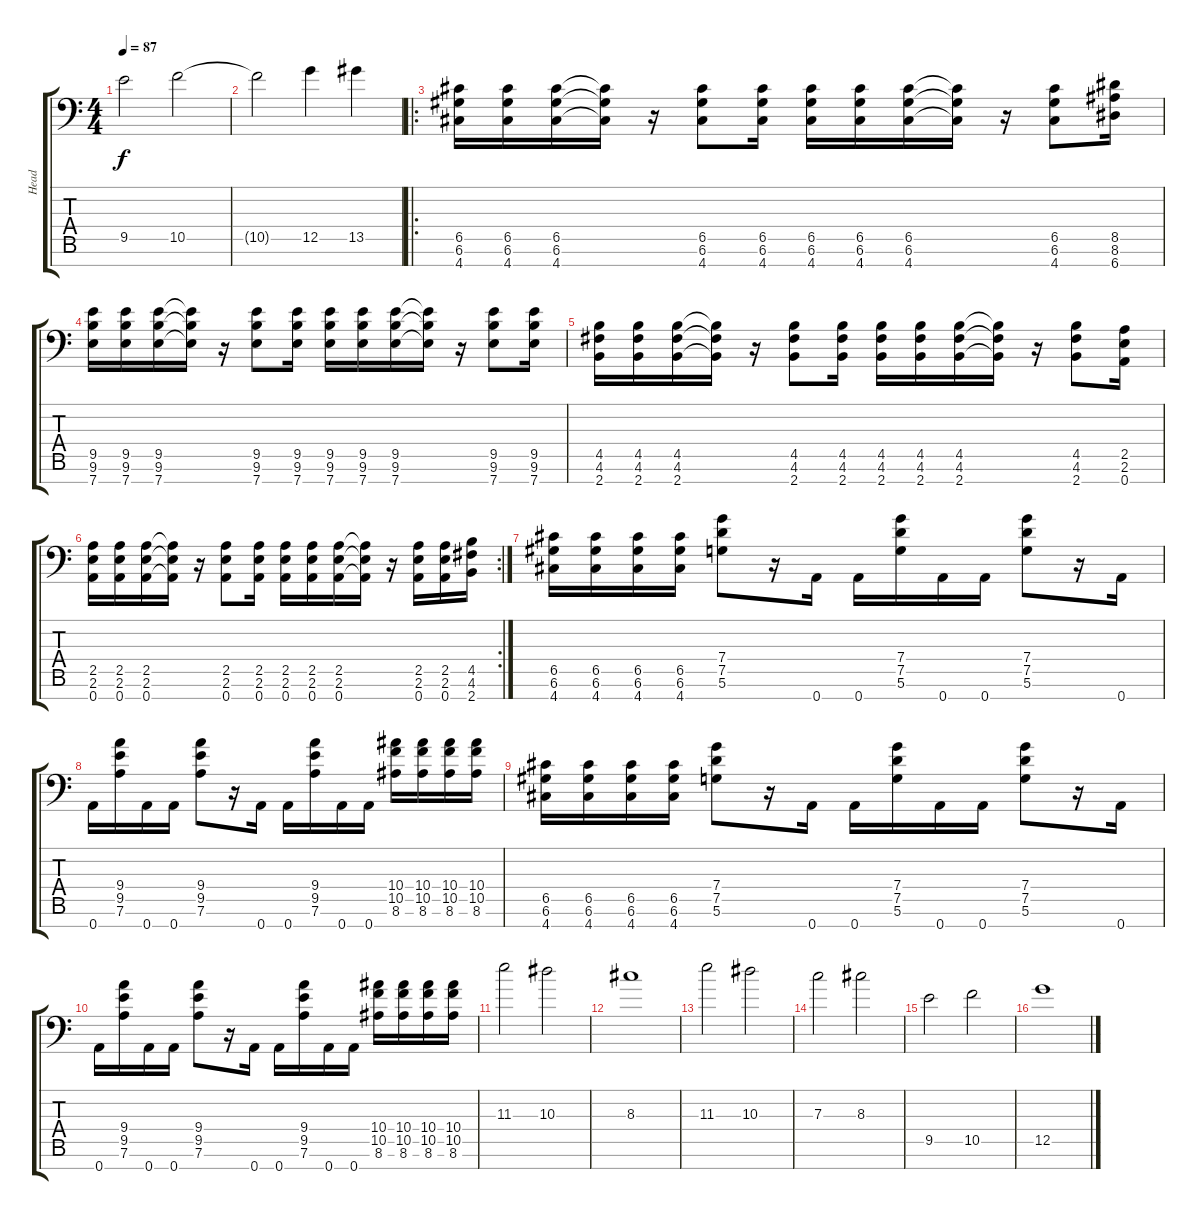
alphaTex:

\track ("Head" "Head") {instrument distortionguitar}
\staff {score tabs}
\tuning (D4 A3 F3 C3 G2 D2 A1) {hide}
\ts (4 4)
\tempo 87
\clef f4
\ks c
9.5.2{dy f} 10.5.2 |
10.5{t}.2 12.5.4 13.5.4 |
\ro
(6.5 6.6 4.7).16 (6.5 6.6 4.7).16 (6.5 6.6 4.7).16 (6.5{t} 6.6{t} 4.7{t}).16 r.16 (6.5 6.6 4.7).8 (6.5 6.6 4.7).16 (6.5 6.6 4.7).16 (6.5 6.6 4.7).16 (6.5 6.6 4.7).16 (6.5{t} 6.6{t} 4.7{t}).16 r.16 (6.5 6.6 4.7).8 (8.5 8.6 6.7).16 |
(9.5 9.6 7.7).16 (9.5 9.6 7.7).16 (9.5 9.6 7.7).16 (9.5{t} 9.6{t} 7.7{t}).16 r.16 (9.5 9.6 7.7).8 (9.5 9.6 7.7).16 (9.5 9.6 7.7).16 (9.5 9.6 7.7).16 (9.5 9.6 7.7).16 (9.5{t} 9.6{t} 7.7{t}).16 r.16 (9.5 9.6 7.7).8 (9.5 9.6 7.7).16 |
(4.5 4.6 2.7).16 (4.5 4.6 2.7).16 (4.5 4.6 2.7).16 (4.5{t} 4.6{t} 2.7{t}).16 r.16 (4.5 4.6 2.7).8 (4.5 4.6 2.7).16 (4.5 4.6 2.7).16 (4.5 4.6 2.7).16 (4.5 4.6 2.7).16 (4.5{t} 4.6{t} 2.7{t}).16 r.16 (4.5 4.6 2.7).8 (2.5 2.6 0.7).16 |
\rc 2
(2.5 2.6 0.7).16 (2.5 2.6 0.7).16 (2.5 2.6 0.7).16 (2.5{t} 2.6{t} 0.7{t}).16 r.16 (2.5 2.6 0.7).8 (2.5 2.6 0.7).16 (2.5 2.6 0.7).16 (2.5 2.6 0.7).16 (2.5 2.6 0.7).16 (2.5{t} 2.6{t} 0.7{t}).16 r.16 (2.5 2.6 0.7).16 (2.5 2.6 0.7).16 (4.5 4.6 2.7).16 |
(6.5 6.6 4.7).16{volume 13 instrument distortionguitar} (6.5 6.6 4.7).16 (6.5 6.6 4.7).16 (6.5 6.6 4.7).16 (7.4 7.5 5.6).8 r.16 0.7.16 0.7.16 (7.4 7.5 5.6).16 0.7.16 0.7.16 (7.4 7.5 5.6).8 r.16 0.7.16 |
0.7.16 (9.4 9.5 7.6).16 0.7.16 0.7.16 (9.4 9.5 7.6).8 r.16 0.7.16 0.7.16 (9.4 9.5 7.6).16 0.7.16 0.7.16 (10.4 10.5 8.6).16 (10.4 10.5 8.6).16 (10.4 10.5 8.6).16 (10.4 10.5 8.6).16 |
(6.5 6.6 4.7).16{volume 13 instrument distortionguitar} (6.5 6.6 4.7).16 (6.5 6.6 4.7).16 (6.5 6.6 4.7).16 (7.4 7.5 5.6).8 r.16 0.7.16 0.7.16 (7.4 7.5 5.6).16 0.7.16 0.7.16 (7.4 7.5 5.6).8 r.16 0.7.16 |
0.7.16 (9.4 9.5 7.6).16 0.7.16 0.7.16 (9.4 9.5 7.6).8 r.16 0.7.16 0.7.16 (9.4 9.5 7.6).16 0.7.16 0.7.16 (10.4 10.5 8.6).16 (10.4 10.5 8.6).16 (10.4 10.5 8.6).16 (10.4 10.5 8.6).16 |
11.3.2{volume 10} 10.3.2 |
8.3.1 |
11.3.2 10.3.2 |
7.3.2 8.3.2 |
9.5.2 10.5.2 |
12.5.1
